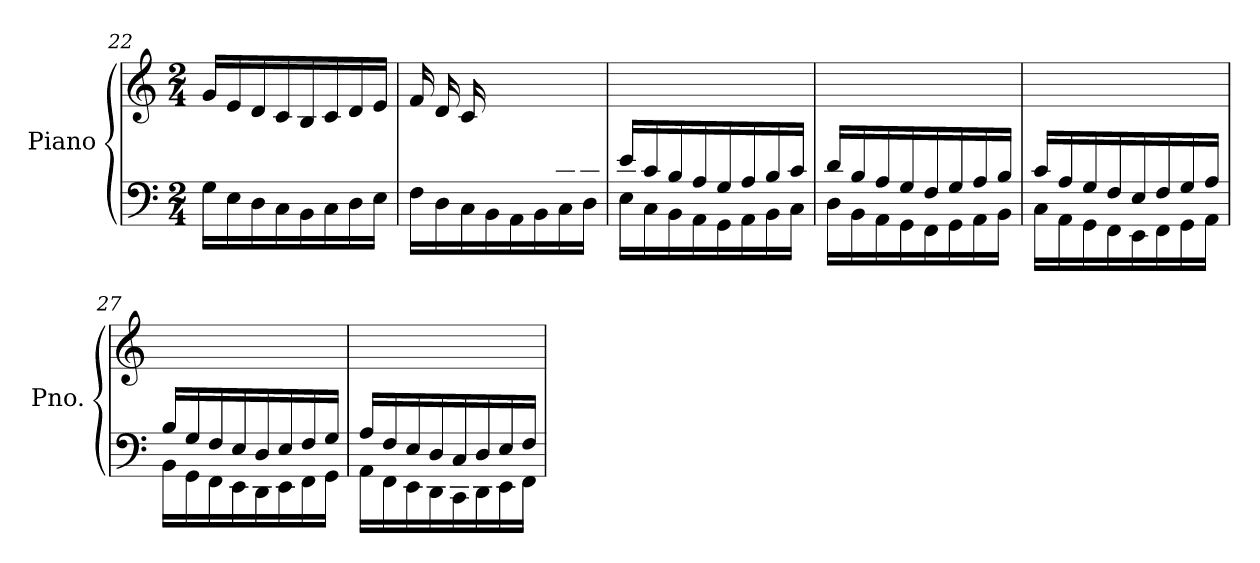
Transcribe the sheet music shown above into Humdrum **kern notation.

**kern	**kern
*part1	*part1
*staff2	*staff1
*I"Piano	*
*I'Pno.	*
*clefF4	*clefG2
*k[]	*k[]
*M2/4	*M2/4
=22	=22
16G\LL	16g/LL
16E\	16e/
16D\	16d/
16C\	16c/
16BB\	16B/
16C\	16c/
16D\	16d/
16E\JJ	16e/JJ
=23	=23
*^	*
8.ryy	16F\LL	16f/LL
.	16D\	16d/
.	16C\	16c/
16B/	16BB\	4ryy
16A/	16AA\	.
16B/	16BB\	.
16c/	16C\	.
16d/JJ	16D\JJ	16ryy
!!LO:LB:g=z
=24	=24	=24
16e/LL	16E\LL	2ryy
16c/	16C\	.
16B/	16BB\	.
16A/	16AA\	.
16G/	16GG\	.
16A/	16AA\	.
16B/	16BB\	.
16c/JJ	16C\JJ	.
=25	=25	=25
16d/LL	16D\LL	2ryy
16B/	16BB\	.
16A/	16AA\	.
16G/	16GG\	.
16F/	16FF\	.
16G/	16GG\	.
16A/	16AA\	.
16B/JJ	16BB\JJ	.
=26	=26	=26
16c/LL	16C\LL	2ryy
16A/	16AA\	.
16G/	16GG\	.
16F/	16FF\	.
16E/	16EE\	.
16F/	16FF\	.
16G/	16GG\	.
16A/JJ	16AA\JJ	.
=27	=27	=27
16B/LL	16BB\LL	2ryy
16G/	16GG\	.
16F/	16FF\	.
16E/	16EE\	.
16D/	16DD\	.
16E/	16EE\	.
16F/	16FF\	.
16G/JJ	16GG\JJ	.
=28	=28	=28
16A/LL	16AA\LL	2ryy
16F/	16FF\	.
16E/	16EE\	.
16D/	16DD\	.
16C/	16CC\	.
16D/	16DD\	.
16E/	16EE\	.
16F/JJ	16FF\JJ	.
*v	*v	*
=	=
*-	*-
